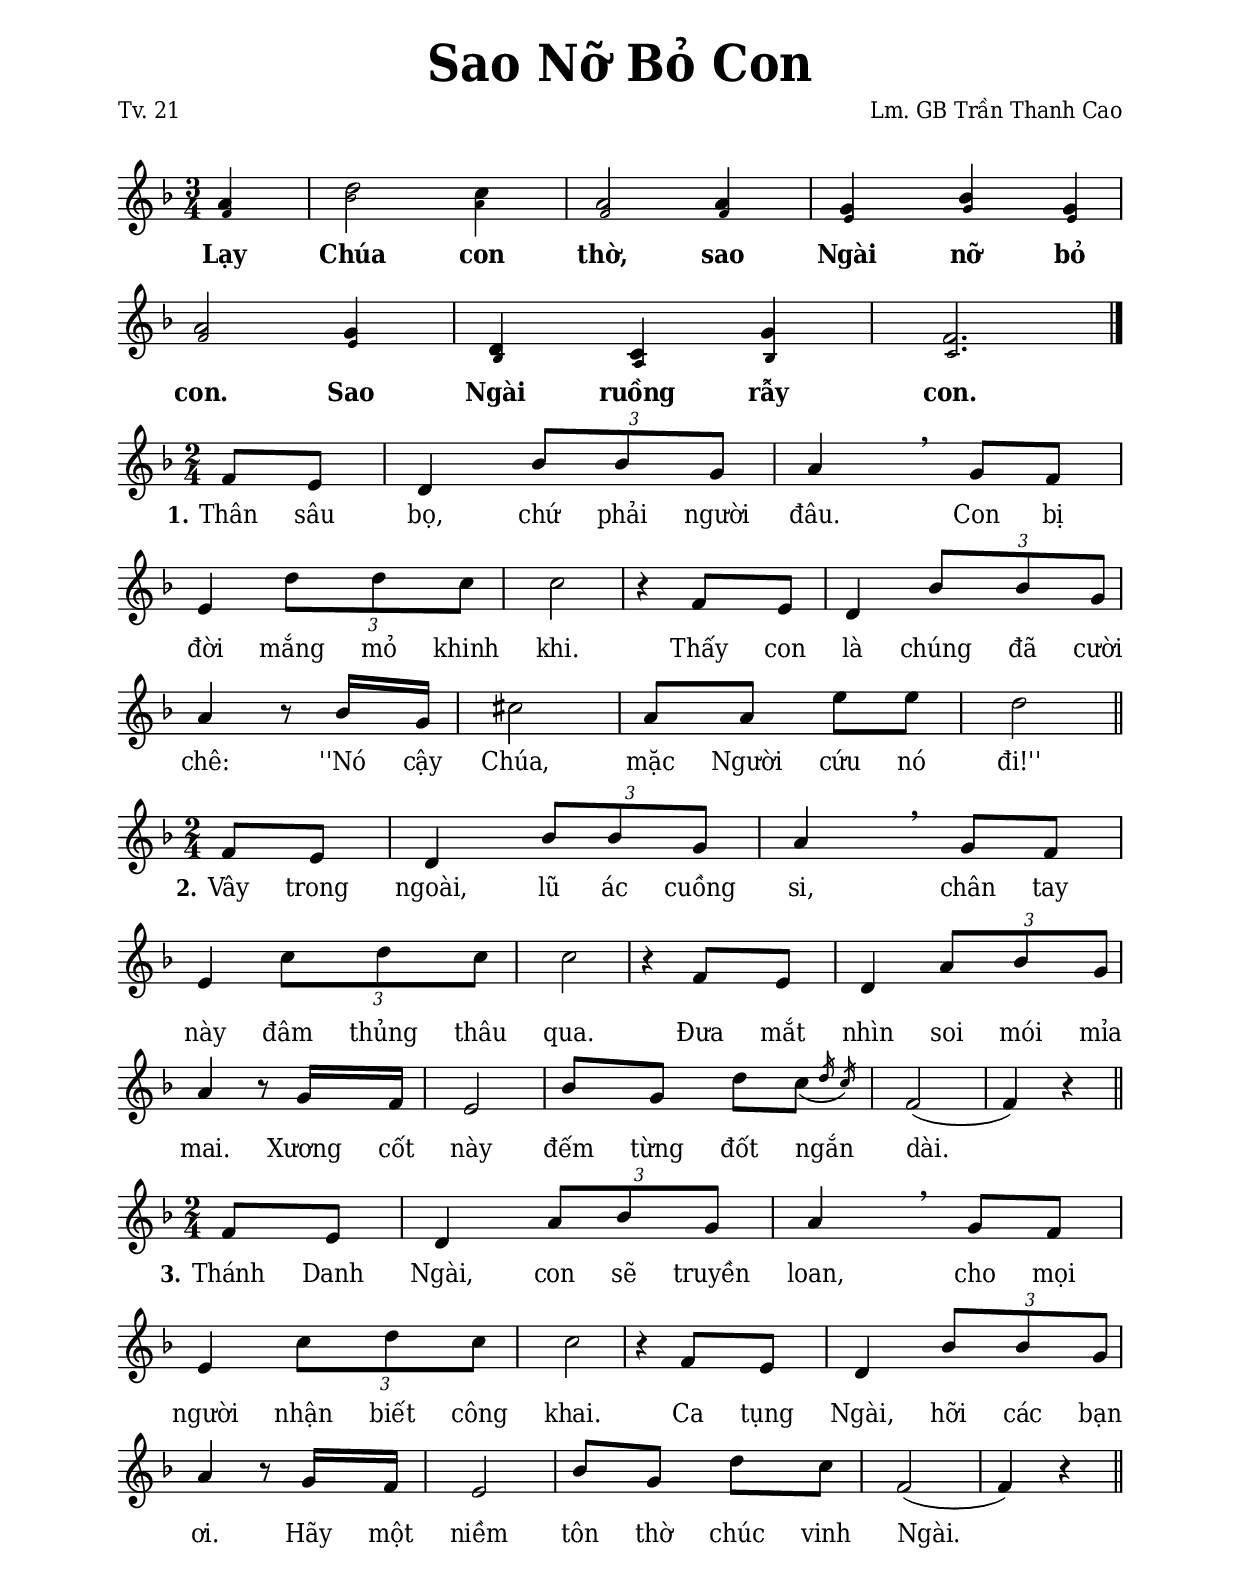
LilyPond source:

% Cài đặt chung
\version "2.22.1"
\include "english.ly"

\header {
  title = \markup { \fontsize #3 "Sao Nỡ Bỏ Con" }
  poet = "Tv. 21"
  composer = "Lm. GB Trần Thanh Cao"
  arranger = " "
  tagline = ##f
}

% Nhạc điệp khúc
nhacDiepKhucSop= \relative c'' {
  \partial 4 a4 |
  d2 c4 |
  a2 a4 |
  g bf g |
  a2 g4 |
  d c g' |
  f2. \bar "|."
}

nhacDiepKhucBas = \relative c' {
  \partial 4 f4 |
  bf2 a4 |
  f2 f4 |
  e g e |
  f2 e4 |
  bf a bf |
  c2.
}

% Nhạc phiên khúc
nhacPhienKhucMot = \relative c' {
  \partial 4 f8 e |
  d4 \tuplet 3/2 { bf'8 bf g } |
  a4 \breathe g8 f |
  e4 \tuplet 3/2 { d'8 d c } |
  c2 |
  r4 f,8 e |
  d4 \tuplet 3/2 { bf'8 bf g } |
  a4 r8 bf16 g |
  cs2 |
  a8 a e' e |
  d2 \bar "||"
}

nhacPhienKhucHai = \relative c' {
  \partial 4 f8 e |
  d4 \tuplet 3/2 { bf'8 bf g } |
  a4 \breathe g8 f |
  e4 \tuplet 3/2 { c'8 d c } |
  c2 |
  r4 f,8 e |
  d4 \tuplet 3/2 { a'8 bf g } |
  a4 r8 g16 f |
  e2 |
  bf'8 g d' \afterGrace c _({
    \autoBeamOff
    \override Flag.stroke-style = #"grace"
    d16 c)} |
  \autoBeamOn
  \revert Flag.stroke-style
  f,2 ( |
  f4) r \bar "||"
}

nhacPhienKhucBa = \relative c' {
  \partial 4 f8 e |
  d4 \tuplet 3/2 { a'8 bf g } |
  a4 \breathe g8 f |
  e4 \tuplet 3/2 { c'8 d c } |
  c2 |
  r4 f,8 e |
  d4 \tuplet 3/2 { bf'8 bf g } |
  a4 r8 g16 f |
  e2 |
  bf'8 g d' c |
  f,2 ( |
  f4) r \bar "||"
}

% Lời điệp khúc
loiDiepKhuc = \lyricmode {
  Lạy Chúa con thờ, sao Ngài nỡ bỏ con.
  Sao Ngài ruồng rẫy con.
}

% Lời phiên khúc
loiPhienKhucMot = \lyricmode {
  \set stanza = #"1."
  Thân sâu bọ, chứ phải người đâu.
  Con bị đời mắng mỏ khinh khi.
  Thấy con là chúng đã cười chê:
  ''Nó cậy Chúa, mặc Người cứu nó đi!''
}

loiPhienKhucHai = \lyricmode {
  \set stanza = #"2."
  Vây trong ngoài, lũ ác cuồng si,
  chân tay này đâm thủng thâu qua.
  Đưa mắt nhìn soi mói mỉa mai.
  Xương cốt này đếm từng đốt ngắn dài.
}

loiPhienKhucBa = \lyricmode {
  \set stanza = #"3."
  Thánh Danh Ngài, con sẽ truyền loan,
  cho mọi người nhận biết công khai.
  Ca tụng Ngài, hỡi các bạn ơi.
  Hãy một niềm tôn thờ chúc vinh Ngài.
}


% Dàn trang
\paper {
  #(set-paper-size "a4")
  top-margin = 15\mm
  bottom-margin = 10\mm
  left-margin = 20\mm
  right-margin = 20\mm
  indent = #0
  #(define fonts
    (make-pango-font-tree
      "Deja Vu Serif Condensed"
      "Deja Vu Serif Condensed"
      "Deja Vu Serif Condensed"
      (/ 20 20)))
  page-count = #1
  system-system-spacing = #'((basic-distance . 12)
                             (minimum-distance . 12)
                             (padding . 1))
  score-system-spacing = #'((basic-distance . 12)
                             (minimum-distance . 12)
                             (padding . 1))
}

% Thiết lập tông và nhịp
TongNhip = { \key f \major \time 2/4 }

% Đổi kích thước nốt cho bè phụ
notBePhu =
#(define-music-function (font-size music) (number? ly:music?)
   (for-some-music
     (lambda (m)
       (if (music-is-of-type? m 'rhythmic-event)
           (begin
             (set! (ly:music-property m 'tweaks)
                   (cons `(font-size . ,font-size)
                         (ly:music-property m 'tweaks)))
             #t)
           #f))
     music)
   music)

\score {
  \new ChoirStaff <<
    \new Staff = diepKhuc \with {
        \consists "Merge_rests_engraver"
        %\magnifyStaff #(magstep +1)
        printPartCombineTexts = ##f
      }
      <<
      \new Voice \key f \major \time 3/4 \partCombine 
        \nhacDiepKhucSop
        \notBePhu -3 { \nhacDiepKhucBas }
      \new NullVoice = nhacThamChieu \nhacDiepKhucSop
      \new Lyrics \with {
          \override VerticalAxisGroup.
            nonstaff-relatedstaff-spacing.padding = #1
          \override VerticalAxisGroup.
            nonstaff-unrelatedstaff-spacing.padding = #1
        }
        \lyricsto nhacThamChieu \loiDiepKhuc
      >>
  >>
  \layout {
    \override Lyrics.LyricText.font-series = #'bold
    %\override Lyrics.LyricText.font-size = #+2
    \override Lyrics.LyricSpace.minimum-distance = #7
    \override Score.BarNumber.break-visibility = ##(#f #f #f)
    \override Score.SpacingSpanner.uniform-stretching = ##t
  }
}

\score {
  \new ChoirStaff <<
    \new Staff = phienKhuc \with {
        %\magnifyStaff #(magstep +1)
      }
      <<
      \new Voice = beSop {
        \key f \major \time 2/4 \nhacPhienKhucMot
      }
    >>
    \new Lyrics \with {
          \override VerticalAxisGroup.
            nonstaff-relatedstaff-spacing.padding = #1.2
          \override VerticalAxisGroup.
            nonstaff-unrelatedstaff-spacing.padding = #1
        }
        \lyricsto beSop \loiPhienKhucMot
  >>
  \layout {
    %\override Staff.TimeSignature.transparent = ##t
    %\override Lyrics.LyricText.font-size = #+2
    \override Lyrics.LyricSpace.minimum-distance = #3.5
    \override Score.BarNumber.break-visibility = ##(#f #f #f)
    \override Score.SpacingSpanner.uniform-stretching = ##t
  }
}

\score {
  \new ChoirStaff <<
    \new Staff = phienKhuc \with {
        %\magnifyStaff #(magstep +1)
      }
      <<
      \new Voice = beSop {
        \key f \major \time 2/4 \nhacPhienKhucHai
      }
    >>
    \new Lyrics \with {
          \override VerticalAxisGroup.
            nonstaff-relatedstaff-spacing.padding = #1.3
          \override VerticalAxisGroup.
            nonstaff-unrelatedstaff-spacing.padding = #1
        }
        \lyricsto beSop \loiPhienKhucHai
  >>
  \layout {
    %\override Staff.TimeSignature.transparent = ##t
    %\override Lyrics.LyricText.font-size = #+2
    \override Lyrics.LyricSpace.minimum-distance = #3.5
    \override Score.BarNumber.break-visibility = ##(#f #f #f)
    \override Score.SpacingSpanner.uniform-stretching = ##t
  }
}

\score {
  \new ChoirStaff <<
    \new Staff = phienKhuc \with {
        %\magnifyStaff #(magstep +1)
      }
      <<
      \new Voice = beSop {
        \key f \major \time 2/4 \nhacPhienKhucBa
      }
    >>
    \new Lyrics \with {
          \override VerticalAxisGroup.
            nonstaff-relatedstaff-spacing.padding = #1.2
          \override VerticalAxisGroup.
            nonstaff-unrelatedstaff-spacing.padding = #1
        }
        \lyricsto beSop \loiPhienKhucBa
  >>
  \layout {
    %\override Staff.TimeSignature.transparent = ##t
    %\override Lyrics.LyricText.font-size = #+2
    \override Lyrics.LyricSpace.minimum-distance = #3.5
    \override Score.BarNumber.break-visibility = ##(#f #f #f)
    \override Score.SpacingSpanner.uniform-stretching = ##t
  }
}
